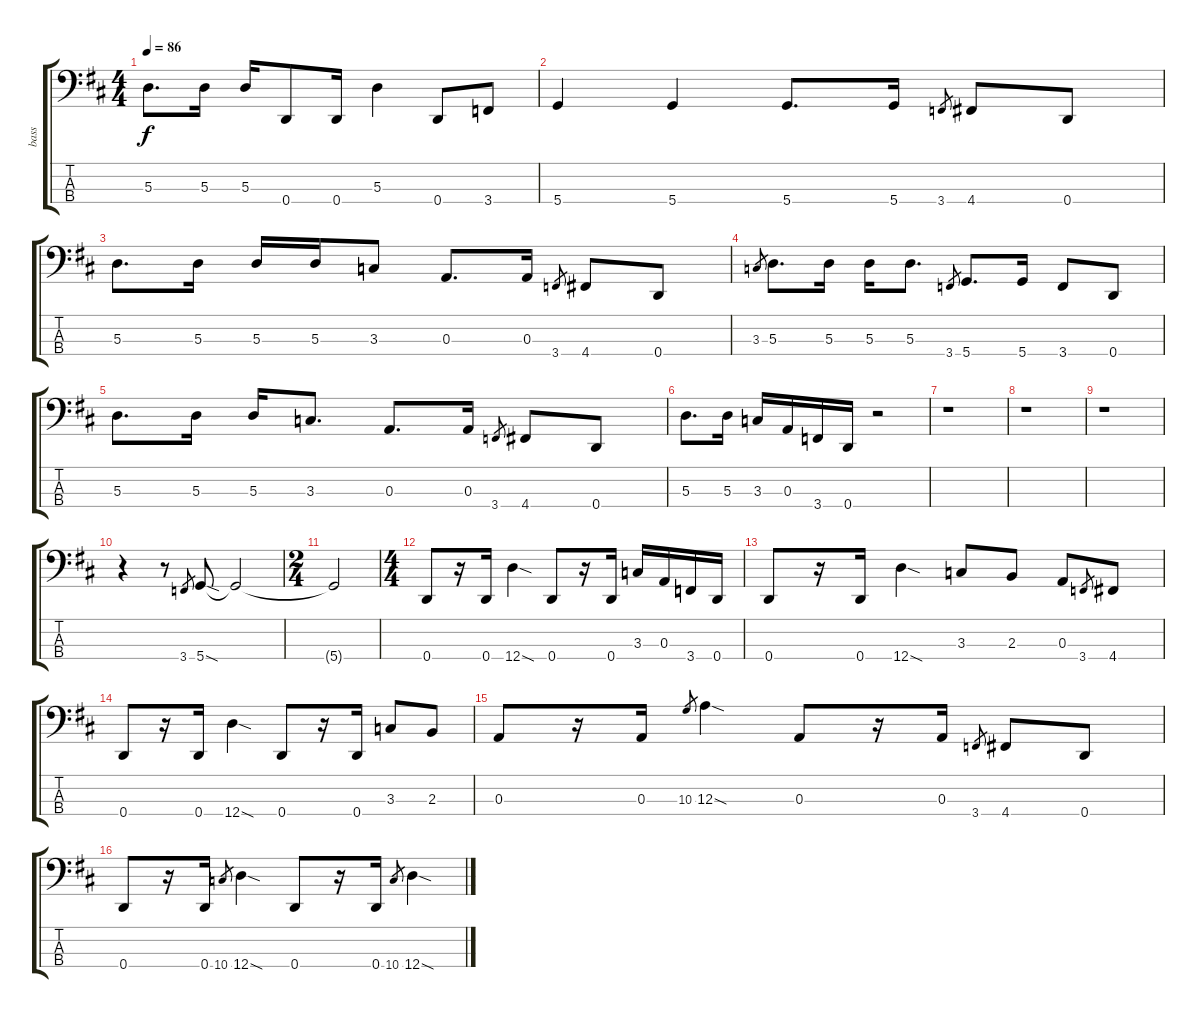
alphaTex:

\track ("bass" "bass") {instrument electricbassfinger}
\staff {score tabs}
\tuning (G2 D2 A1 D1) {hide}
\ts (4 4)
\tempo 86
\clef f4
\ks d
5.3.8{d dy f} 5.3.16 5.3.16 0.4.8 0.4.16 5.3.4 0.4.8 3.4.8 |
5.4.4 5.4.4 5.4.8{d} 5.4.16 3.4.8{gr} 4.4.8 0.4.8 |
5.3.8{d} 5.3.16 5.3.16 5.3.16 3.3.8 0.3.8{d} 0.3.16 3.4.8{gr} 4.4.8 0.4.8 |
3.3.8{gr} 5.3.8{d} 5.3.16 5.3.16 5.3.8{d} 3.4.8{gr} 5.4.8{d} 5.4.16 3.4.8 0.4.8 |
5.3.8{d} 5.3.16 5.3.16 3.3.8{d} 0.3.8{d} 0.3.16 3.4.8{gr} 4.4.8 0.4.8 |
5.3.8{d} 5.3.16 3.3.16 0.3.16 3.4.16 0.4.16 r.2 |
r.1 |
r.1 |
r.1 |
r.4 r.8 3.4.8{gr} 5.4{sod}.8 5.4{t}.2 |
\ts (2 4)
5.4{t}.2 |
\ts (4 4)
0.4.8 r.16 0.4.16 12.4{sod}.4 0.4.8 r.16 0.4.16 3.3.16 0.3.16 3.4.16 0.4.16 |
0.4.8 r.16 0.4.16 12.4{sod}.4 3.3.8 2.3.8 0.3.8 3.4.8{gr} 4.4.8 |
0.4.8 r.16 0.4.16 12.4{sod}.4 0.4.8 r.16 0.4.16 3.3.8 2.3.8 |
0.3.8 r.16 0.3.16 10.3.8{gr} 12.3{sod}.4 0.3.8 r.16 0.3.16 3.4.8{gr} 4.4.8 0.4.8 |
0.4.8 r.16 0.4.16 10.4.8{gr} 12.4{sod}.4 0.4.8 r.16 0.4.16 10.4.8{gr} 12.4{sod}.4
